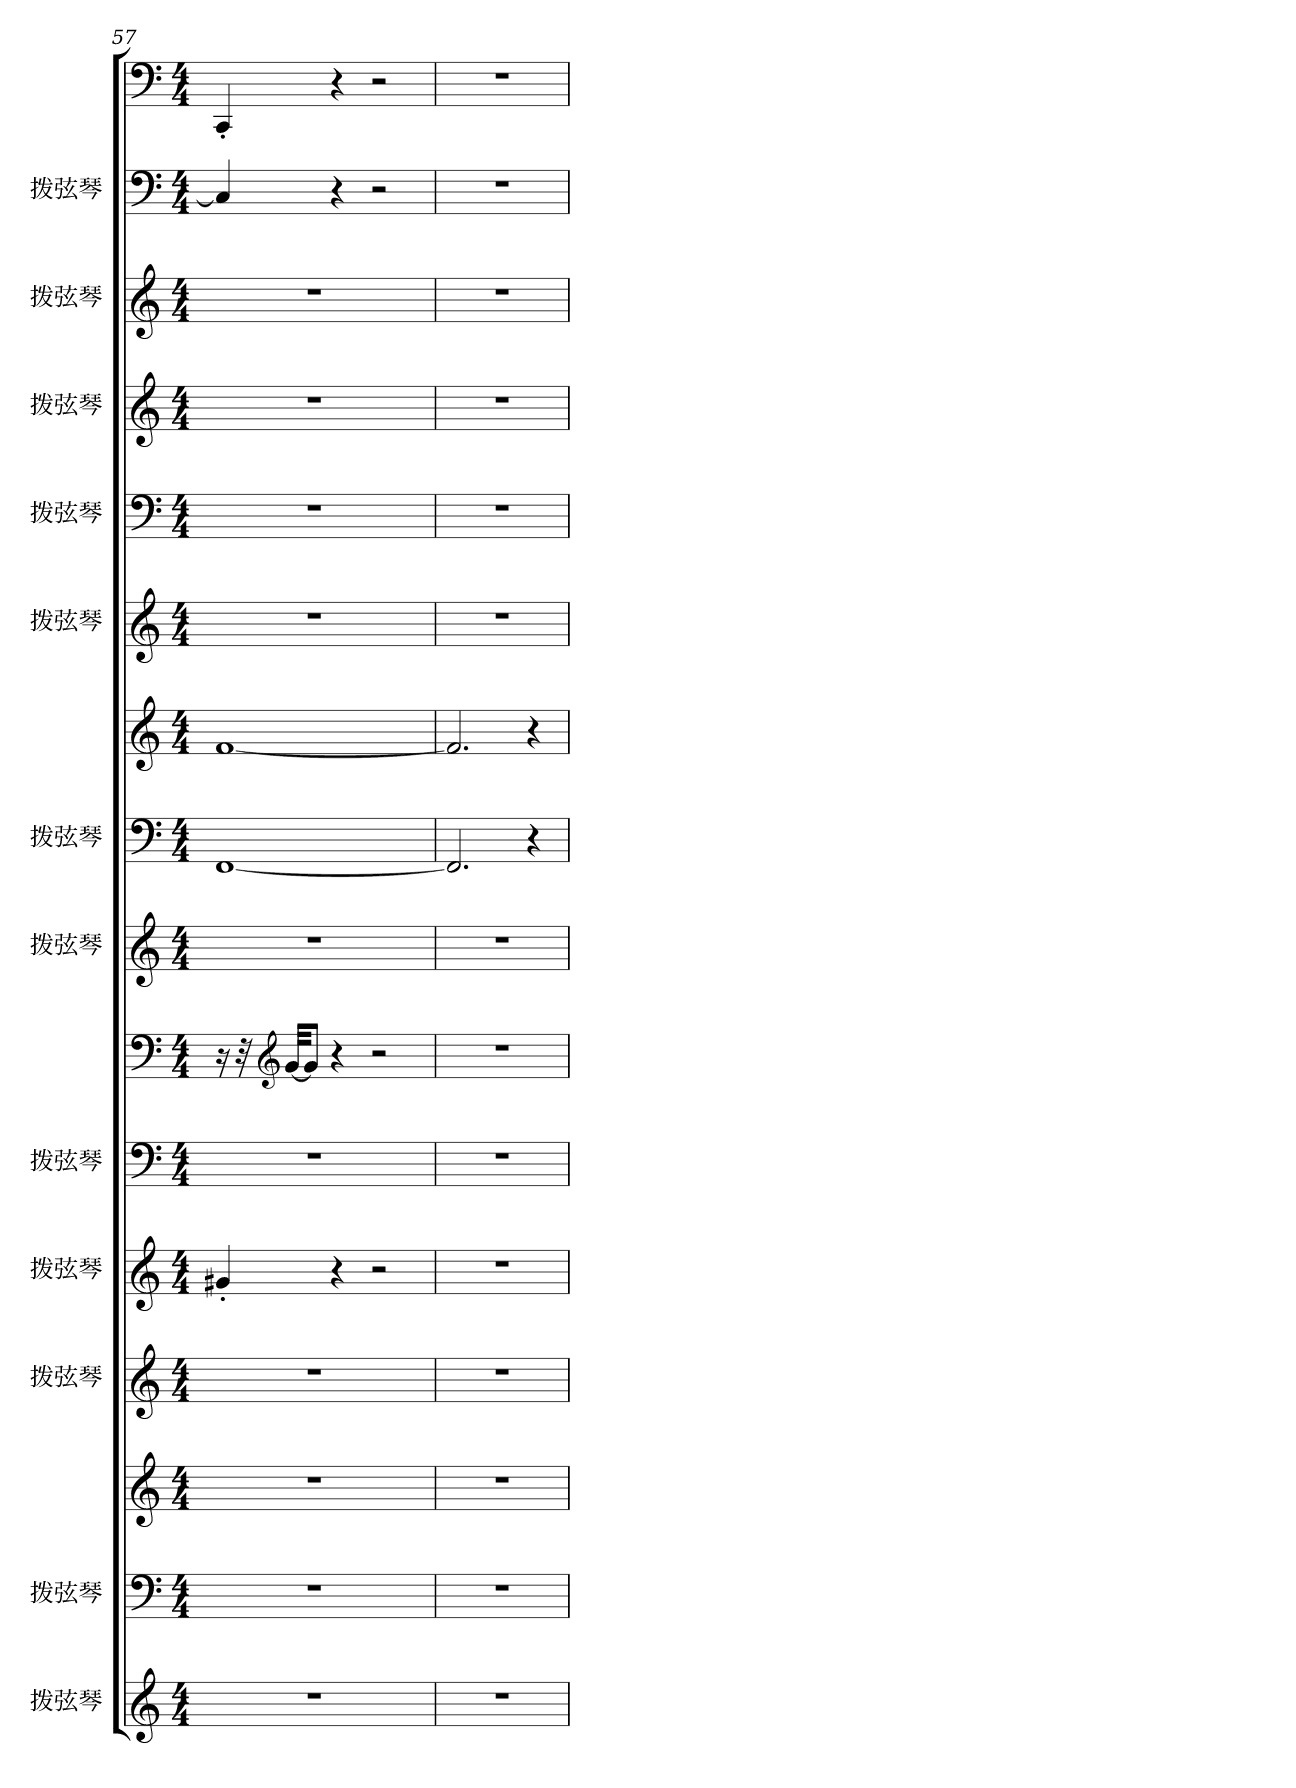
**kern	**kern	**kern	**kern	**kern	**kern	**kern	**kern	**kern	**kern	**kern	**kern	**kern	**kern	**kern	**kern
*part12	*part11	*part11	*part10	*part9	*part8	*part8	*part7	*part6	*part6	*part5	*part4	*part3	*part2	*part1	*part1
*staff16	*staff15	*staff14	*staff13	*staff12	*staff11	*staff10	*staff9	*staff8	*staff7	*staff6	*staff5	*staff4	*staff3	*staff2	*staff1
*I"拨弦琴	*I"拨弦琴	*	*I"拨弦琴	*I"拨弦琴	*I"拨弦琴	*	*I"拨弦琴	*I"拨弦琴	*	*I"拨弦琴	*I"拨弦琴	*I"拨弦琴	*I"拨弦琴	*I"拨弦琴	*
*clefG2	*clefF4	*clefG2	*clefG2	*clefG2	*clefF4	*clefF4	*clefG2	*clefF4	*clefG2	*clefG2	*clefF4	*clefG2	*clefG2	*clefF4	*clefF4
*k[]	*k[]	*k[]	*k[]	*k[]	*k[]	*k[]	*k[]	*k[]	*k[]	*k[]	*k[]	*k[]	*k[]	*k[]	*k[]
*M4/4	*M4/4	*M4/4	*M4/4	*M4/4	*M4/4	*M4/4	*M4/4	*M4/4	*M4/4	*M4/4	*M4/4	*M4/4	*M4/4	*M4/4	*M4/4
=57	=57	=57	=57	=57	=57	=57	=57	=57	=57	=57	=57	=57	=57	=57	=57
1r	1r	1r	1r	4g#X'/	1r	16r	1r	[1FF	[1f	1r	1r	1r	1r	4C/]	4CC'/
.	.	.	.	.	.	32r	.	.	.	.	.	.	.	.	.
*	*	*	*	*	*	*clefG2	*	*	*	*	*	*	*	*	*
.	.	.	.	.	.	[32g/KKL	.	.	.	.	.	.	.	.	.
.	.	.	.	.	.	8g/J]	.	.	.	.	.	.	.	.	.
.	.	.	.	4r	.	4r	.	.	.	.	.	.	.	4r	4r
.	.	.	.	2r	.	2r	.	.	.	.	.	.	.	2r	2r
!!LO:PB:g=z
=58	=58	=58	=58	=58	=58	=58	=58	=58	=58	=58	=58	=58	=58	=58	=58
1r	1r	1r	1r	1r	1r	1r	1r	2.FF/]	2.f/]	1r	1r	1r	1r	1r	1r
.	.	.	.	.	.	.	.	4r	4r	.	.	.	.	.	.
=	=	=	=	=	=	=	=	=	=	=	=	=	=	=	=
*-	*-	*-	*-	*-	*-	*-	*-	*-	*-	*-	*-	*-	*-	*-	*-
